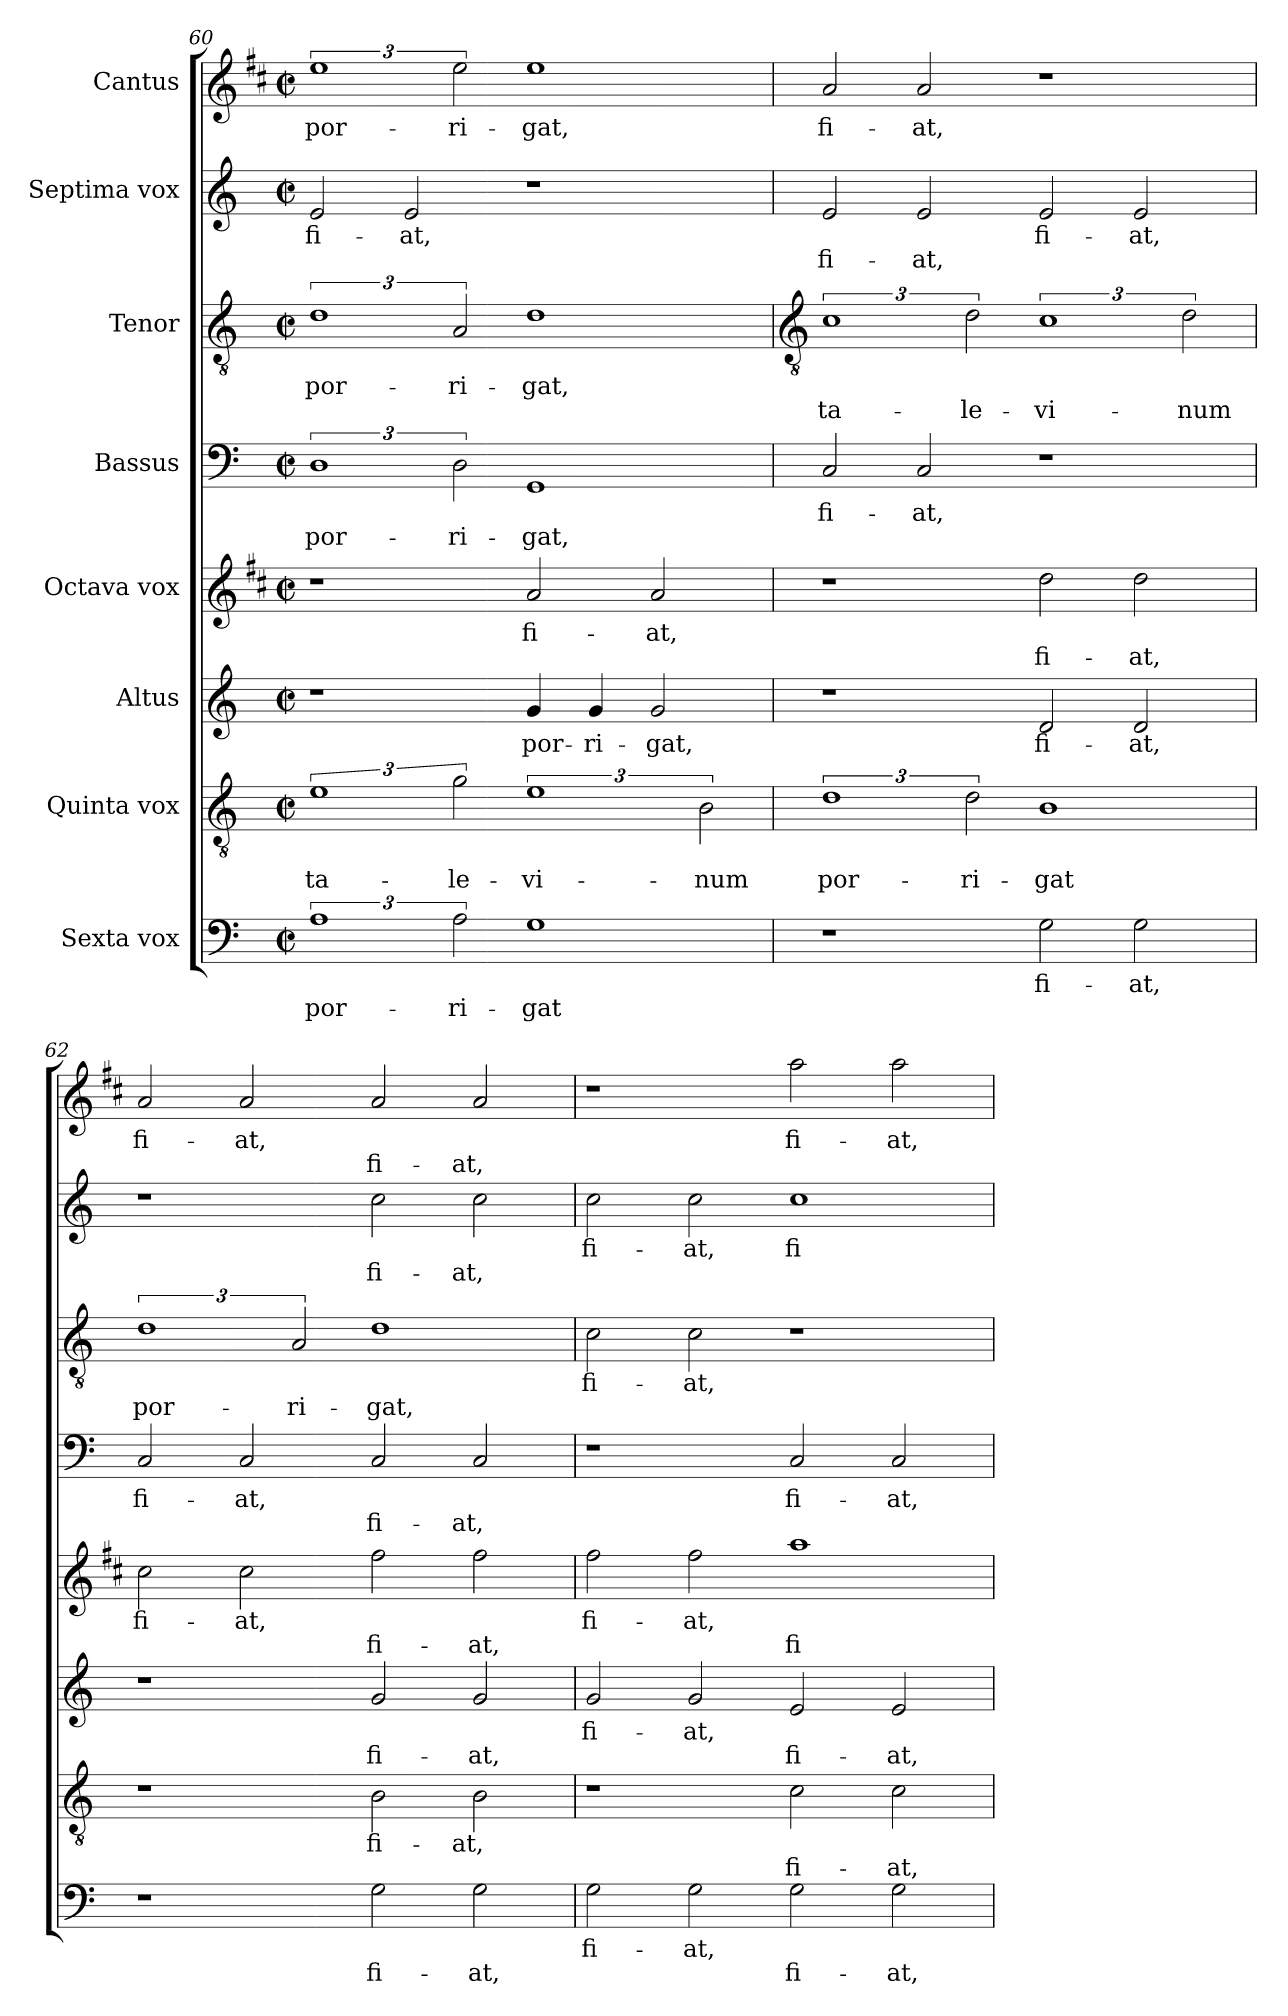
**kern	**text	**text	**kern	**text	**text	**kern	**text	**text	**kern	**text	**text	**kern	**text	**text	**kern	**text	**text	**kern	**text	**text	**kern	**text	**text
*part8	*part8	*part8	*part7	*part7	*part7	*part6	*part6	*part6	*part5	*part5	*part5	*part4	*part4	*part4	*part3	*part3	*part3	*part2	*part2	*part2	*part1	*part1	*part1
*staff8	*staff8	*staff8	*staff7	*staff7	*staff7	*staff6	*staff6	*staff6	*staff5	*staff5	*staff5	*staff4	*staff4	*staff4	*staff3	*staff3	*staff3	*staff2	*staff2	*staff2	*staff1	*staff1	*staff1
*I"Sexta vox	*	*	*I"Quinta vox	*	*	*I"Altus	*	*	*I"Octava vox	*	*	*I"Bassus	*	*	*I"Tenor	*	*	*I"Septima vox	*	*	*I"Cantus	*	*
!!LO:LB:g=z
*clefF4	*	*	*clefGv2	*	*	*clefG2	*	*	*clefG2	*	*	*clefF4	*	*	*clefGv2	*	*	*clefG2	*	*	*clefG2	*	*
*	*	*	*	*	*	*	*	*	*ITrd1c2	*	*	*	*	*	*	*	*	*	*	*	*ITrd1c2	*	*
*k[]	*	*	*k[]	*	*	*k[]	*	*	*k[]	*	*	*k[]	*	*	*k[]	*	*	*k[]	*	*	*k[]	*	*
*C:	*	*	*C:	*	*	*C:	*	*	*C:	*	*	*C:	*	*	*C:	*	*	*C:	*	*	*C:	*	*
*M4/2	*	*	*M4/2	*	*	*M4/2	*	*	*M4/2	*	*	*M4/2	*	*	*M4/2	*	*	*M4/2	*	*	*M4/2	*	*
*met(c|)	*	*	*met(c|)	*	*	*met(c|)	*	*	*met(c|)	*	*	*met(c|)	*	*	*met(c|)	*	*	*met(c|)	*	*	*met(c|)	*	*
=60	=60	=60	=60	=60	=60	=60	=60	=60	=60	=60	=60	=60	=60	=60	=60	=60	=60	=60	=60	=60	=60	=60	=60
!	!	!LO:LY:b	!	!	!LO:LY:b	!	!	!	!	!	!	!	!	!LO:LY:b	!	!LO:LY:b	!	!	!LO:LY:b	!	!	!LO:LY:b	!
3%2A	.	por-	3%2e	.	ta-	1r	.	.	1r	.	.	3%2D	.	por-	3%2d	por-	.	2e	fi-	.	3%2dd	por-	.
!	!	!	!	!	!	!	!	!	!	!	!	!	!	!	!	!	!	!	!LO:LY:b	!	!	!	!
.	.	.	.	.	.	.	.	.	.	.	.	.	.	.	.	.	.	2e	-at,	.	.	.	.
!	!	!LO:LY:b	!	!	!LO:LY:b	!	!	!	!	!	!	!	!	!LO:LY:b	!	!LO:LY:b	!	!	!	!	!	!LO:LY:b	!
3A	.	-ri-	3g	.	-le-	.	.	.	.	.	.	3D	.	-ri-	3A	-ri-	.	.	.	.	3dd	-ri-	.
!	!	!LO:LY:b	!	!	!LO:LY:b	!	!LO:LY:b	!	!	!LO:LY:b	!	!	!	!LO:LY:b	!	!LO:LY:b	!	!	!	!	!	!LO:LY:b	!
1G	.	-gat	3%2e	.	-vi-	4g	por-	.	2g	fi-	.	1GG	.	-gat,	1d	-gat,	.	1r	.	.	1dd	-gat,	.
!	!	!	!	!	!	!	!LO:LY:b	!	!	!	!	!	!	!	!	!	!	!	!	!	!	!	!
.	.	.	.	.	.	4g	-ri-	.	.	.	.	.	.	.	.	.	.	.	.	.	.	.	.
!	!	!	!	!	!	!	!LO:LY:b	!	!	!LO:LY:b	!	!	!	!	!	!	!	!	!	!	!	!	!
.	.	.	.	.	.	2g	-gat,	.	2g	-at,	.	.	.	.	.	.	.	.	.	.	.	.	.
!	!	!	!	!	!LO:LY:b	!	!	!	!	!	!	!	!	!	!	!	!	!	!	!	!	!	!
.	.	.	3B	.	-num	.	.	.	.	.	.	.	.	.	.	.	.	.	.	.	.	.	.
!!LO:LB:g=z
=61	=61	=61	=61	=61	=61	=61	=61	=61	=61	=61	=61	=61	=61	=61	=61	=61	=61	=61	=61	=61	=61	=61	=61
*	*	*	*	*	*	*	*	*	*	*	*	*	*	*	*clefGv2	*	*	*	*	*	*	*	*
!	!	!	!	!	!LO:LY:b	!	!	!	!	!	!	!	!LO:LY:b	!	!	!	!LO:LY:b	!	!	!LO:LY:b	!	!LO:LY:b	!
1r	.	.	3%2d	.	por-	1r	.	.	1r	.	.	2C	fi-	.	3%2c	.	ta-	2e	.	fi-	2g	fi-	.
!	!	!	!	!	!	!	!	!	!	!	!	!	!LO:LY:b	!	!	!	!	!	!	!LO:LY:b	!	!LO:LY:b	!
.	.	.	.	.	.	.	.	.	.	.	.	2C	-at,	.	.	.	.	2e	.	-at,	2g	-at,	.
!	!	!	!	!	!LO:LY:b	!	!	!	!	!	!	!	!	!	!	!	!LO:LY:b	!	!	!	!	!	!
.	.	.	3d	.	-ri-	.	.	.	.	.	.	.	.	.	3d	.	-le-	.	.	.	.	.	.
!	!LO:LY:b	!	!	!	!LO:LY:b	!	!LO:LY:b	!	!	!	!LO:LY:b	!	!	!	!	!	!LO:LY:b	!	!LO:LY:b	!	!	!	!
2G	fi-	.	1B	.	-gat	2d	fi-	.	2cc	.	fi-	1r	.	.	3%2c	.	-vi-	2e	fi-	.	1r	.	.
!	!LO:LY:b	!	!	!	!	!	!LO:LY:b	!	!	!	!LO:LY:b	!	!	!	!	!	!	!	!LO:LY:b	!	!	!	!
2G	-at,	.	.	.	.	2d	-at,	.	2cc	.	-at,	.	.	.	.	.	.	2e	-at,	.	.	.	.
!	!	!	!	!	!	!	!	!	!	!	!	!	!	!	!	!	!LO:LY:b	!	!	!	!	!	!
.	.	.	.	.	.	.	.	.	.	.	.	.	.	.	3d	.	-num	.	.	.	.	.	.
=62	=62	=62	=62	=62	=62	=62	=62	=62	=62	=62	=62	=62	=62	=62	=62	=62	=62	=62	=62	=62	=62	=62	=62
!	!	!	!	!	!	!	!	!	!	!LO:LY:b	!	!	!LO:LY:b	!	!	!	!LO:LY:b	!	!	!	!	!LO:LY:b	!
1r	.	.	1r	.	.	1r	.	.	2b	fi-	.	2C	fi-	.	3%2d	.	por-	1r	.	.	2g	fi-	.
!	!	!	!	!	!	!	!	!	!	!LO:LY:b	!	!	!LO:LY:b	!	!	!	!	!	!	!	!	!LO:LY:b	!
.	.	.	.	.	.	.	.	.	2b	-at,	.	2C	-at,	.	.	.	.	.	.	.	2g	-at,	.
!	!	!	!	!	!	!	!	!	!	!	!	!	!	!	!	!	!LO:LY:b	!	!	!	!	!	!
.	.	.	.	.	.	.	.	.	.	.	.	.	.	.	3A	.	-ri-	.	.	.	.	.	.
!	!	!LO:LY:b	!	!LO:LY:b	!	!	!	!LO:LY:b	!	!	!LO:LY:b	!	!	!LO:LY:b	!	!	!LO:LY:b	!	!	!LO:LY:b	!	!	!LO:LY:b
2G	.	fi-	2B	fi-	.	2g	.	fi-	2ee	.	fi-	2C	.	fi-	1d	.	-gat,	2cc	.	fi-	2g	.	fi-
!	!	!LO:LY:b	!	!LO:LY:b	!	!	!	!LO:LY:b	!	!	!LO:LY:b	!	!	!LO:LY:b	!	!	!	!	!	!LO:LY:b	!	!	!LO:LY:b
2G	.	-at,	2B	-at,	.	2g	.	-at,	2ee	.	-at,	2C	.	-at,	.	.	.	2cc	.	-at,	2g	.	-at,
!!LO:LB:g=z
=63	=63	=63	=63	=63	=63	=63	=63	=63	=63	=63	=63	=63	=63	=63	=63	=63	=63	=63	=63	=63	=63	=63	=63
!	!LO:LY:b	!	!	!	!	!	!LO:LY:b	!	!	!LO:LY:b	!	!	!	!	!	!LO:LY:b	!	!	!LO:LY:b	!	!	!	!
2G	fi-	.	1r	.	.	2g	fi-	.	2ee	fi-	.	1r	.	.	2c	fi-	.	2cc	fi-	.	1r	.	.
!	!LO:LY:b	!	!	!	!	!	!LO:LY:b	!	!	!LO:LY:b	!	!	!	!	!	!LO:LY:b	!	!	!LO:LY:b	!	!	!	!
2G	-at,	.	.	.	.	2g	-at,	.	2ee	-at,	.	.	.	.	2c	-at,	.	2cc	-at,	.	.	.	.
!	!	!LO:LY:b	!	!	!LO:LY:b	!	!	!LO:LY:b	!	!	!LO:LY:b	!	!LO:LY:b	!	!	!	!	!	!LO:LY:b	!	!	!LO:LY:b	!
2G	.	fi-	2c	.	fi-	2e	.	fi-	1gg	.	fi-	2C	fi-	.	1r	.	.	1cc	fi-	.	2gg	fi-	.
!	!	!LO:LY:b	!	!	!LO:LY:b	!	!	!LO:LY:b	!	!	!	!	!LO:LY:b	!	!	!	!	!	!	!	!	!LO:LY:b	!
2G	.	-at,	2c	.	-at,	2e	.	-at,	.	.	.	2C	-at,	.	.	.	.	.	.	.	2gg	-at,	.
=	=	=	=	=	=	=	=	=	=	=	=	=	=	=	=	=	=	=	=	=	=	=	=
*-	*-	*-	*-	*-	*-	*-	*-	*-	*-	*-	*-	*-	*-	*-	*-	*-	*-	*-	*-	*-	*-	*-	*-
